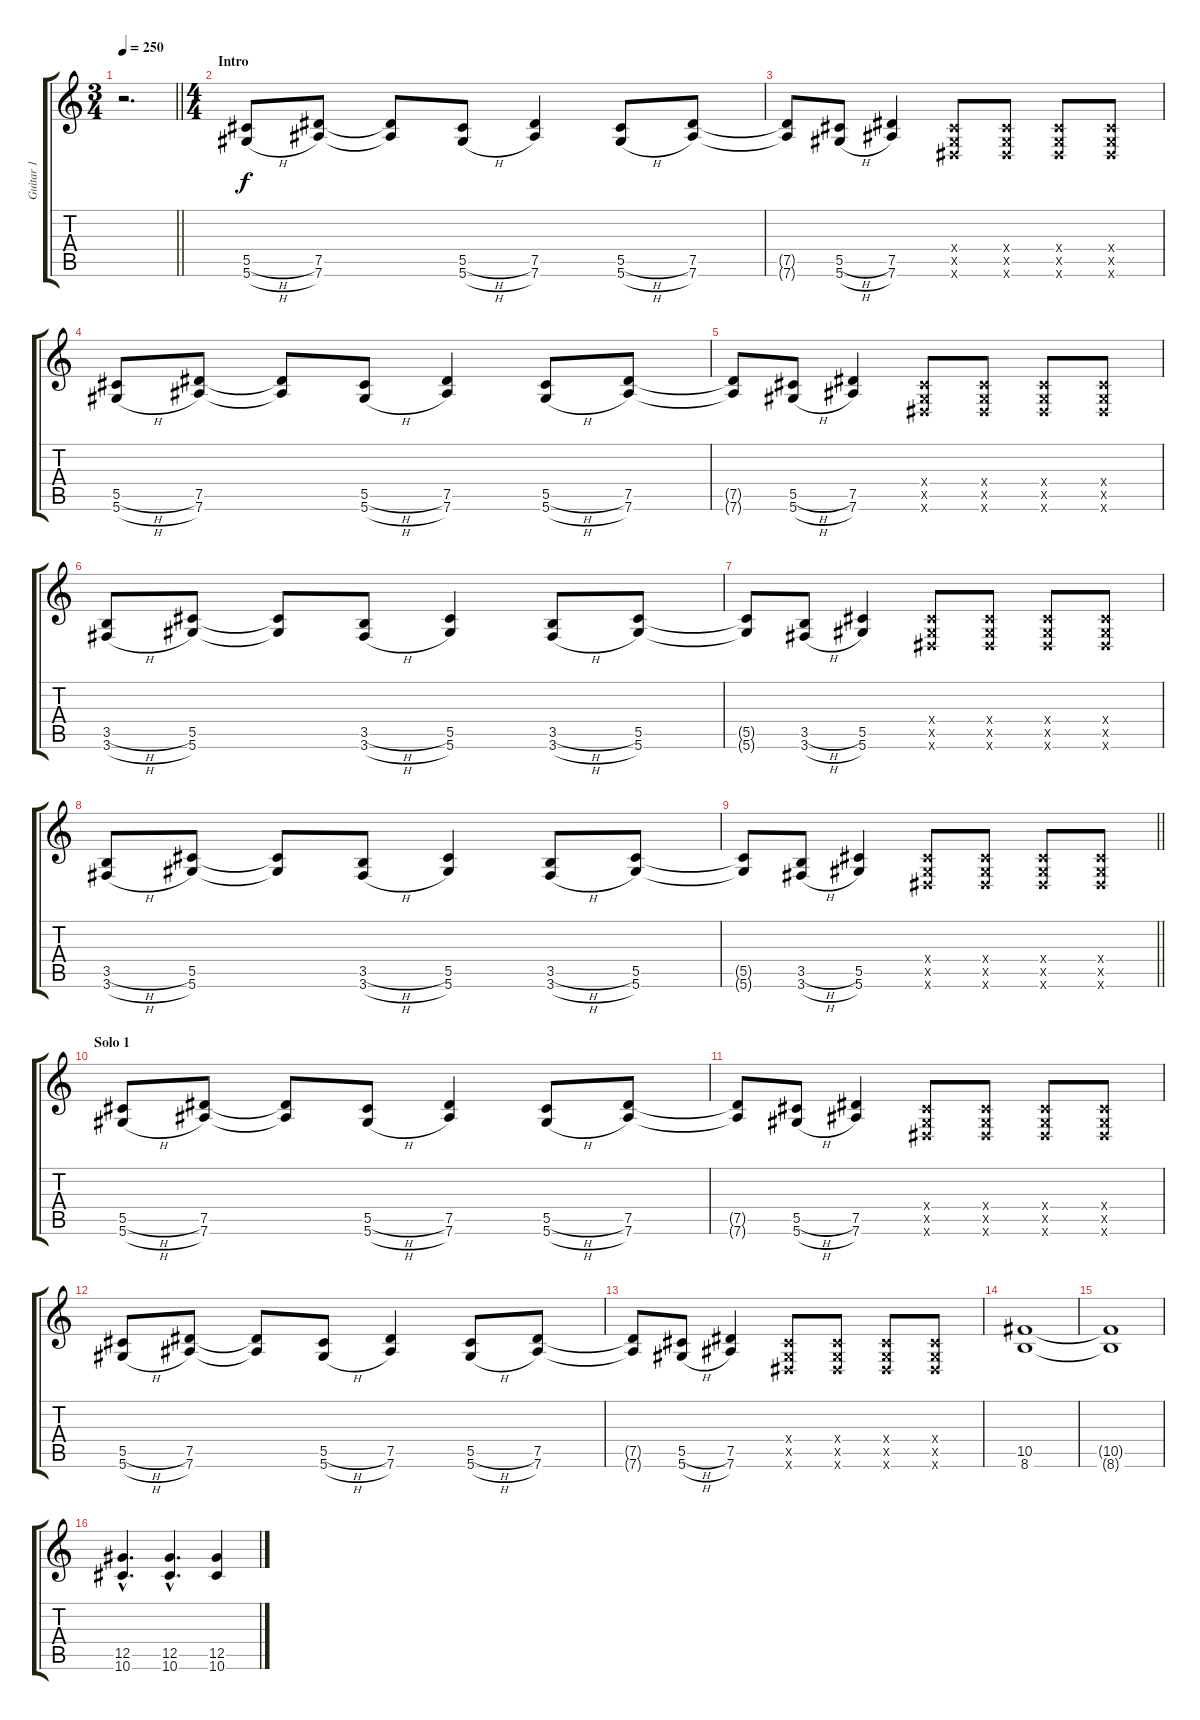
\track ("Guitar 1" "Guitar 1") {instrument distortionguitar}
\staff {score tabs}
\tuning (Eb4 Bb3 Gb3 Db3 Ab2 Eb2) {hide}
\ts (3 4)
\section ("" "")
\tempo 250
\clef g2
\barLineRight lightlight
\ks c
r.2{d dy f instrument distortionguitar} |
\ts (4 4)
\section ("" "Intro")
(5.5{h} 5.6{h}).8 (7.5 7.6).8 (7.5{t} 7.6{t}).8 (5.5{h} 5.6{h}).8 (7.5 7.6).4 (5.5{h} 5.6{h}).8 (7.5 7.6).8 |
(7.5{t} 7.6{t}).8 (5.5{h} 5.6{h}).8 (7.5 7.6).4 (0.4{x} 0.5{x} 0.6{x}).8 (0.4{x} 0.5{x} 0.6{x}).8 (0.4{x} 0.5{x} 0.6{x}).8 (0.4{x} 0.5{x} 0.6{x}).8 |
(5.5{h} 5.6{h}).8 (7.5 7.6).8 (7.5{t} 7.6{t}).8 (5.5{h} 5.6{h}).8 (7.5 7.6).4 (5.5{h} 5.6{h}).8 (7.5 7.6).8 |
(7.5{t} 7.6{t}).8 (5.5{h} 5.6{h}).8 (7.5 7.6).4 (0.4{x} 0.5{x} 0.6{x}).8 (0.4{x} 0.5{x} 0.6{x}).8 (0.4{x} 0.5{x} 0.6{x}).8 (0.4{x} 0.5{x} 0.6{x}).8 |
(3.5{h} 3.6{h}).8 (5.5 5.6).8 (5.5{t} 5.6{t}).8 (3.5{h} 3.6{h}).8 (5.5 5.6).4 (3.5{h} 3.6{h}).8 (5.5 5.6).8 |
(5.5{t} 5.6{t}).8 (3.5{h} 3.6{h}).8 (5.5 5.6).4 (0.4{x} 0.5{x} 0.6{x}).8 (0.4{x} 0.5{x} 0.6{x}).8 (0.4{x} 0.5{x} 0.6{x}).8 (0.4{x} 0.5{x} 0.6{x}).8 |
(3.5{h} 3.6{h}).8 (5.5 5.6).8 (5.5{t} 5.6{t}).8 (3.5{h} 3.6{h}).8 (5.5 5.6).4 (3.5{h} 3.6{h}).8 (5.5 5.6).8 |
\barLineRight lightlight
(5.5{t} 5.6{t}).8 (3.5{h} 3.6{h}).8 (5.5 5.6).4 (0.4{x} 0.5{x} 0.6{x}).8 (0.4{x} 0.5{x} 0.6{x}).8 (0.4{x} 0.5{x} 0.6{x}).8 (0.4{x} 0.5{x} 0.6{x}).8 |
\section ("" "Solo 1")
(5.5{h} 5.6{h}).8 (7.5 7.6).8 (7.5{t} 7.6{t}).8 (5.5{h} 5.6{h}).8 (7.5 7.6).4 (5.5{h} 5.6{h}).8 (7.5 7.6).8 |
(7.5{t} 7.6{t}).8 (5.5{h} 5.6{h}).8 (7.5 7.6).4 (0.4{x} 0.5{x} 0.6{x}).8 (0.4{x} 0.5{x} 0.6{x}).8 (0.4{x} 0.5{x} 0.6{x}).8 (0.4{x} 0.5{x} 0.6{x}).8 |
(5.5{h} 5.6{h}).8 (7.5 7.6).8 (7.5{t} 7.6{t}).8 (5.5{h} 5.6{h}).8 (7.5 7.6).4 (5.5{h} 5.6{h}).8 (7.5 7.6).8 |
(7.5{t} 7.6{t}).8 (5.5{h} 5.6{h}).8 (7.5 7.6).4 (0.4{x} 0.5{x} 0.6{x}).8 (0.4{x} 0.5{x} 0.6{x}).8 (0.4{x} 0.5{x} 0.6{x}).8 (0.4{x} 0.5{x} 0.6{x}).8 |
(10.5 8.6).1 |
(10.5{t} 8.6{t}).1 |
(12.5{hac} 10.6{hac}).4{d} (12.5{hac} 10.6{hac}).4{d} (12.5 10.6).4
